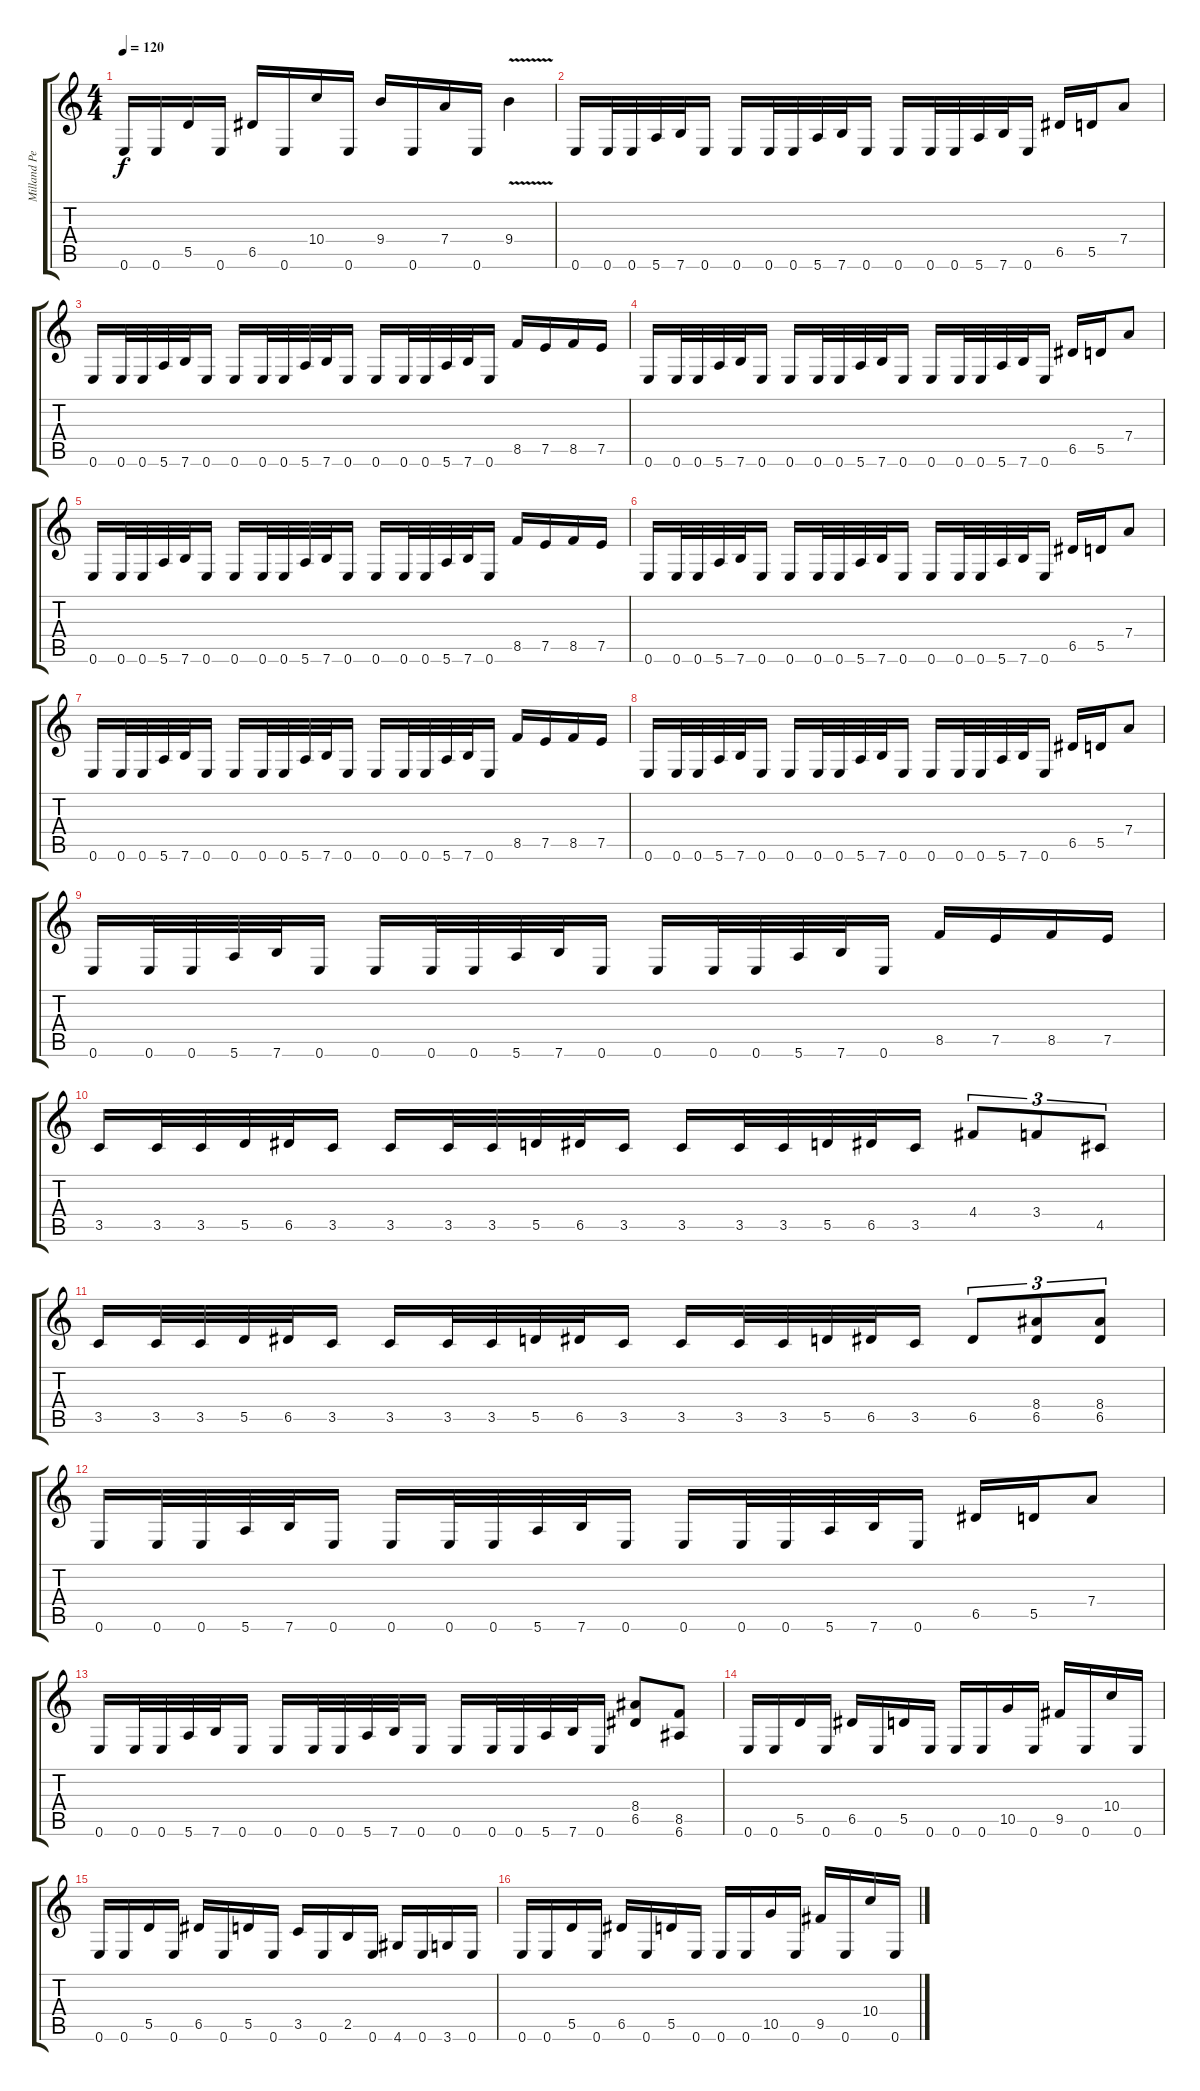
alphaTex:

\track ("Milland Petrozza" "Milland Pe") {instrument distortionguitar}
\staff {score tabs}
\tuning (E4 B3 G3 D3 A2 E2) {hide}
\ts (4 4)
\tempo 120
\clef g2
\ks c
0.6.16{dy f} 0.6.16 5.5.16 0.6.16 6.5.16 0.6.16 10.4.16 0.6.16 9.4.16 0.6.16 7.4.16 0.6.16 9.4{v}.4 |
0.6.16 0.6.32 0.6.32 5.6.32 7.6.32 0.6.16 0.6.16 0.6.32 0.6.32 5.6.32 7.6.32 0.6.16 0.6.16 0.6.32 0.6.32 5.6.32 7.6.32 0.6.16 6.5.16 5.5.16 7.4.8 |
0.6.16 0.6.32 0.6.32 5.6.32 7.6.32 0.6.16 0.6.16 0.6.32 0.6.32 5.6.32 7.6.32 0.6.16 0.6.16 0.6.32 0.6.32 5.6.32 7.6.32 0.6.16 8.5.16 7.5.16 8.5.16 7.5.16 |
0.6.16 0.6.32 0.6.32 5.6.32 7.6.32 0.6.16 0.6.16 0.6.32 0.6.32 5.6.32 7.6.32 0.6.16 0.6.16 0.6.32 0.6.32 5.6.32 7.6.32 0.6.16 6.5.16 5.5.16 7.4.8 |
0.6.16 0.6.32 0.6.32 5.6.32 7.6.32 0.6.16 0.6.16 0.6.32 0.6.32 5.6.32 7.6.32 0.6.16 0.6.16 0.6.32 0.6.32 5.6.32 7.6.32 0.6.16 8.5.16 7.5.16 8.5.16 7.5.16 |
0.6.16 0.6.32 0.6.32 5.6.32 7.6.32 0.6.16 0.6.16 0.6.32 0.6.32 5.6.32 7.6.32 0.6.16 0.6.16 0.6.32 0.6.32 5.6.32 7.6.32 0.6.16 6.5.16 5.5.16 7.4.8 |
0.6.16 0.6.32 0.6.32 5.6.32 7.6.32 0.6.16 0.6.16 0.6.32 0.6.32 5.6.32 7.6.32 0.6.16 0.6.16 0.6.32 0.6.32 5.6.32 7.6.32 0.6.16 8.5.16 7.5.16 8.5.16 7.5.16 |
0.6.16 0.6.32 0.6.32 5.6.32 7.6.32 0.6.16 0.6.16 0.6.32 0.6.32 5.6.32 7.6.32 0.6.16 0.6.16 0.6.32 0.6.32 5.6.32 7.6.32 0.6.16 6.5.16 5.5.16 7.4.8 |
0.6.16 0.6.32 0.6.32 5.6.32 7.6.32 0.6.16 0.6.16 0.6.32 0.6.32 5.6.32 7.6.32 0.6.16 0.6.16 0.6.32 0.6.32 5.6.32 7.6.32 0.6.16 8.5.16 7.5.16 8.5.16 7.5.16 |
3.5.16 3.5.32 3.5.32 5.5.32 6.5.32 3.5.16 3.5.16 3.5.32 3.5.32 5.5.32 6.5.32 3.5.16 3.5.16 3.5.32 3.5.32 5.5.32 6.5.32 3.5.16 4.4.8{tu (3 2)} 3.4.8{tu (3 2)} 4.5.8{tu (3 2)} |
3.5.16 3.5.32 3.5.32 5.5.32 6.5.32 3.5.16 3.5.16 3.5.32 3.5.32 5.5.32 6.5.32 3.5.16 3.5.16 3.5.32 3.5.32 5.5.32 6.5.32 3.5.16 6.5.8{tu (3 2)} (8.4 6.5).8{tu (3 2)} (8.4 6.5).8{tu (3 2)} |
0.6.16 0.6.32 0.6.32 5.6.32 7.6.32 0.6.16 0.6.16 0.6.32 0.6.32 5.6.32 7.6.32 0.6.16 0.6.16 0.6.32 0.6.32 5.6.32 7.6.32 0.6.16 6.5.16 5.5.16 7.4.8 |
0.6.16 0.6.32 0.6.32 5.6.32 7.6.32 0.6.16 0.6.16 0.6.32 0.6.32 5.6.32 7.6.32 0.6.16 0.6.16 0.6.32 0.6.32 5.6.32 7.6.32 0.6.16 (8.4 6.5).8 (8.5 6.6).8 |
0.6.16 0.6.16 5.5.16 0.6.16 6.5.16 0.6.16 5.5.16 0.6.16 0.6.16 0.6.16 10.5.16 0.6.16 9.5.16 0.6.16 10.4.16 0.6.16 |
0.6.16 0.6.16 5.5.16 0.6.16 6.5.16 0.6.16 5.5.16 0.6.16 3.5.16 0.6.16 2.5.16 0.6.16 4.6.16 0.6.16 3.6.16 0.6.16 |
0.6.16 0.6.16 5.5.16 0.6.16 6.5.16 0.6.16 5.5.16 0.6.16 0.6.16 0.6.16 10.5.16 0.6.16 9.5.16 0.6.16 10.4.16 0.6.16
